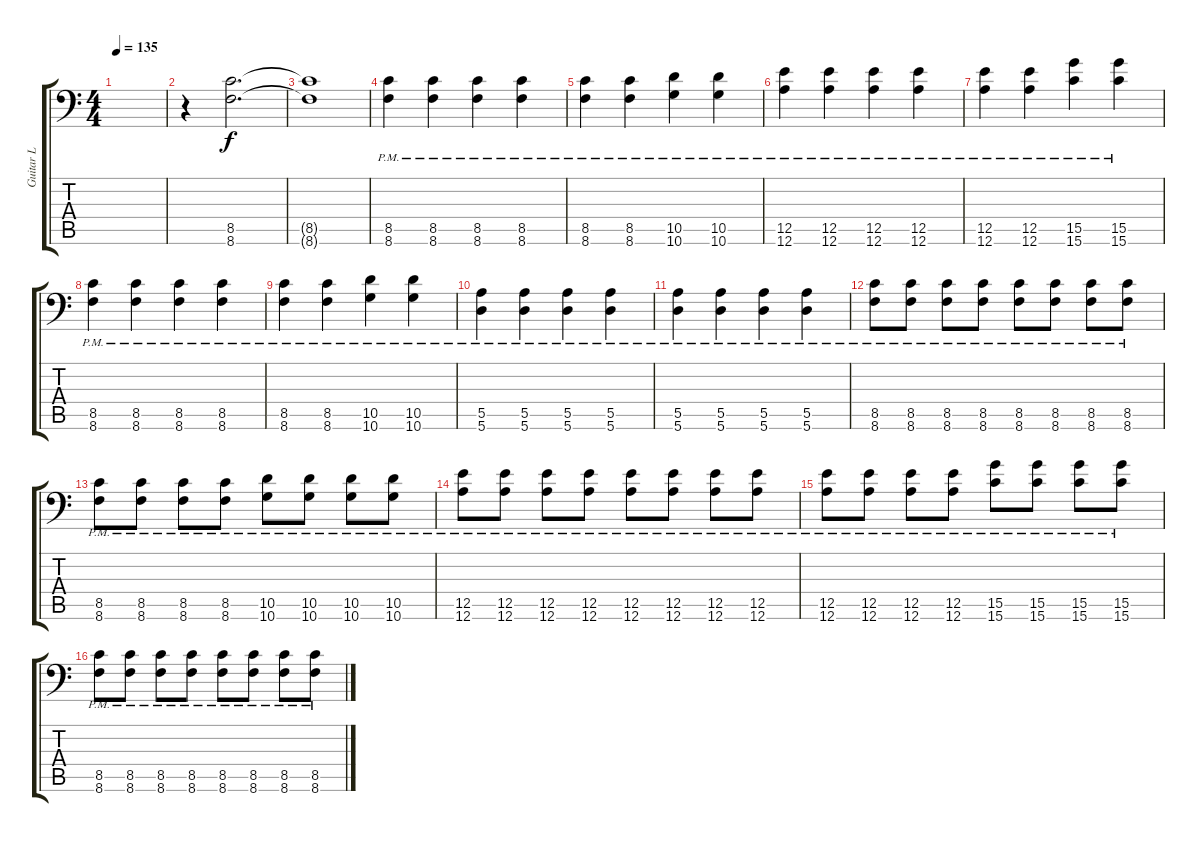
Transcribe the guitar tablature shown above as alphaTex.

\track ("Guitar L" "Guitar L") {instrument overdrivenguitar}
\staff {score tabs}
\tuning (B3 Gb3 D3 A2 E2 A1) {hide}
\ts (4 4)
\tempo 135
\clef f4
\ks c
|
r.4 (8.5 8.6).2{d} |
(8.5{t} 8.6{t}).1 |
(8.5{pm} 8.6{pm}).4 (8.5{pm} 8.6{pm}).4 (8.5{pm} 8.6{pm}).4 (8.5{pm} 8.6{pm}).4 |
(8.5{pm} 8.6{pm}).4 (8.5{pm} 8.6{pm}).4 (10.5{pm} 10.6{pm}).4 (10.5{pm} 10.6{pm}).4 |
(12.5{pm} 12.6{pm}).4 (12.5{pm} 12.6{pm}).4 (12.5{pm} 12.6{pm}).4 (12.5{pm} 12.6{pm}).4 |
(12.5{pm} 12.6{pm}).4 (12.5{pm} 12.6{pm}).4 (15.5{pm} 15.6{pm}).4 (15.5{pm} 15.6{pm}).4 |
(8.5{pm} 8.6{pm}).4 (8.5{pm} 8.6{pm}).4 (8.5{pm} 8.6{pm}).4 (8.5{pm} 8.6{pm}).4 |
(8.5{pm} 8.6{pm}).4 (8.5{pm} 8.6{pm}).4 (10.5{pm} 10.6{pm}).4 (10.5{pm} 10.6{pm}).4 |
(5.5{pm} 5.6{pm}).4 (5.5{pm} 5.6{pm}).4 (5.5{pm} 5.6{pm}).4 (5.5 5.6{pm}).4 |
(5.5{pm} 5.6{pm}).4 (5.5{pm} 5.6{pm}).4 (5.5{pm} 5.6{pm}).4 (5.5{pm} 5.6{pm}).4 |
(8.5{pm} 8.6{pm}).8 (8.5{pm} 8.6{pm}).8 (8.5{pm} 8.6{pm}).8 (8.5{pm} 8.6{pm}).8 (8.5{pm} 8.6{pm}).8 (8.5{pm} 8.6{pm}).8 (8.5{pm} 8.6{pm}).8 (8.5{pm} 8.6{pm}).8 |
(8.5{pm} 8.6{pm}).8 (8.5{pm} 8.6{pm}).8 (8.5{pm} 8.6{pm}).8 (8.5{pm} 8.6{pm}).8 (10.5{pm} 10.6{pm}).8 (10.5{pm} 10.6{pm}).8 (10.5{pm} 10.6{pm}).8 (10.5{pm} 10.6{pm}).8 |
(12.5{pm} 12.6{pm}).8 (12.5{pm} 12.6{pm}).8 (12.5{pm} 12.6{pm}).8 (12.5{pm} 12.6{pm}).8 (12.5{pm} 12.6{pm}).8 (12.5{pm} 12.6{pm}).8 (12.5{pm} 12.6{pm}).8 (12.5{pm} 12.6{pm}).8 |
(12.5{pm} 12.6{pm}).8 (12.5{pm} 12.6{pm}).8 (12.5{pm} 12.6{pm}).8 (12.5{pm} 12.6{pm}).8 (15.5{pm} 15.6{pm}).8 (15.5{pm} 15.6{pm}).8 (15.5{pm} 15.6{pm}).8 (15.5{pm} 15.6{pm}).8 |
(8.5{pm} 8.6{pm}).8 (8.5{pm} 8.6{pm}).8 (8.5{pm} 8.6{pm}).8 (8.5{pm} 8.6{pm}).8 (8.5{pm} 8.6{pm}).8 (8.5{pm} 8.6{pm}).8 (8.5{pm} 8.6{pm}).8 (8.5{pm} 8.6{pm}).8
